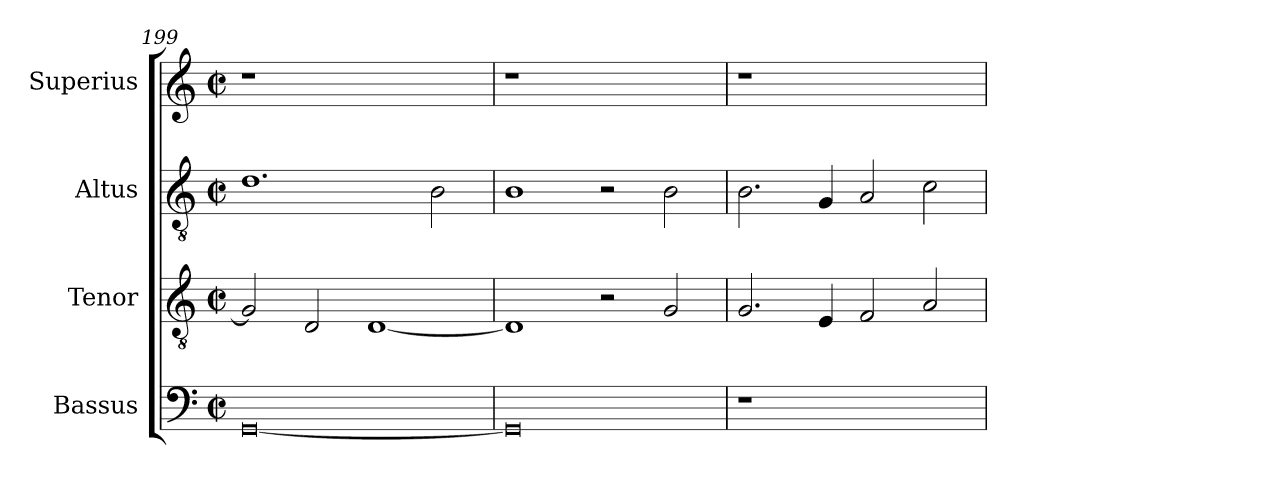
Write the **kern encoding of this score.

**kern	**kern	**kern	**kern
*part4	*part3	*part2	*part1
*staff4	*staff3	*staff2	*staff1
*I"Bassus	*I"Tenor	*I"Altus	*I"Superius
*I'B.	*I'T.	*I'A.	*I'S.
!!LO:PB:g=z
*clefF4	*clefGv2	*clefGv2	*clefG2
*	*ITrd7c12	*ITrd7c12	*
*k[]	*k[]	*k[]	*k[]
*C:	*C:	*C:	*C:
*M2/2	*M2/2	*M2/2	*M2/2
*met(c|)	*met(c|)	*met(c|)	*met(c|)
=199	=199	=199	=199
!	!	!	!LO:N:vis=1
[<0GGi	2GGi/]	1.Di	1r
.	2DDi/	.	.
.	[<1DDi	.	1ryy
.	.	2BBi\	.
=200	=200	=200	=200
!	!	!	!LO:N:vis=1
0GGi]	1DDi]	1BBi	1r
.	2r	2r	1ryy
.	2GGi/	2BBi\	.
=201	=201	=201	=201
!LO:N:vis=1	!	!	!LO:N:vis=1
1r	2.GGi/	2.BBi\	1r
.	4EEi/	4GGi/	.
1ryy	2FFi/	2AAi/	1ryy
.	2AAi/	2Ci\	.
=	=	=	=
*-	*-	*-	*-
